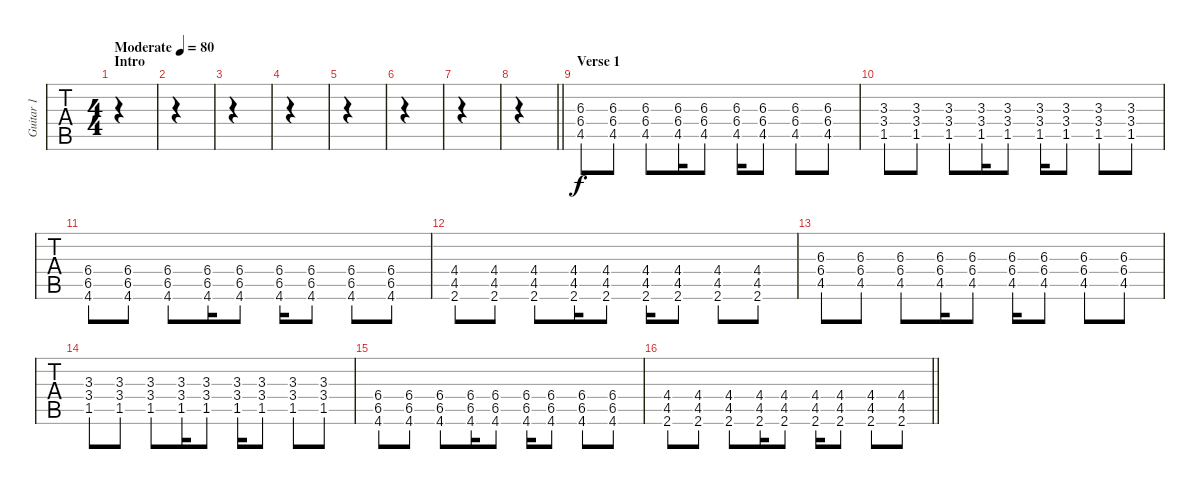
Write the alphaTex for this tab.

\track ("Guitar 1" "Guitar 1") {instrument acousticguitarnylon}
\staff {tabs}
\tuning (E4 B3 G3 D3 A2 E2) {hide}
\ts (4 4)
\section ("" "Intro")
\tempo (80 "Moderate")
\clef g2
\ks c
|
|
|
|
|
|
|
\barLineRight lightlight
|
\section ("" "Verse 1")
(6.3 6.4 4.5).8 (6.3 6.4 4.5).8 (6.3 6.4 4.5).8 (6.3 6.4 4.5).16 (6.3 6.4 4.5).8 (6.3 6.4 4.5).16 (6.3 6.4 4.5).8 (6.3 6.4 4.5).8 (6.3 6.4 4.5).8 |
(3.3 3.4 1.5).8 (3.3 3.4 1.5).8 (3.3 3.4 1.5).8 (3.3 3.4 1.5).16 (3.3 3.4 1.5).8 (3.3 3.4 1.5).16 (3.3 3.4 1.5).8 (3.3 3.4 1.5).8 (3.3 3.4 1.5).8 |
(6.4 6.5 4.6).8 (6.4 6.5 4.6).8 (6.4 6.5 4.6).8 (6.4 6.5 4.6).16 (6.4 6.5 4.6).8 (6.4 6.5 4.6).16 (6.4 6.5 4.6).8 (6.4 6.5 4.6).8 (6.4 6.5 4.6).8 |
(4.4 4.5 2.6).8 (4.4 4.5 2.6).8 (4.4 4.5 2.6).8 (4.4 4.5 2.6).16 (4.4 4.5 2.6).8 (4.4 4.5 2.6).16 (4.4 4.5 2.6).8 (4.4 4.5 2.6).8 (4.4 4.5 2.6).8 |
(6.3 6.4 4.5).8 (6.3 6.4 4.5).8 (6.3 6.4 4.5).8 (6.3 6.4 4.5).16 (6.3 6.4 4.5).8 (6.3 6.4 4.5).16 (6.3 6.4 4.5).8 (6.3 6.4 4.5).8 (6.3 6.4 4.5).8 |
(3.3 3.4 1.5).8 (3.3 3.4 1.5).8 (3.3 3.4 1.5).8 (3.3 3.4 1.5).16 (3.3 3.4 1.5).8 (3.3 3.4 1.5).16 (3.3 3.4 1.5).8 (3.3 3.4 1.5).8 (3.3 3.4 1.5).8 |
(6.4 6.5 4.6).8 (6.4 6.5 4.6).8 (6.4 6.5 4.6).8 (6.4 6.5 4.6).16 (6.4 6.5 4.6).8 (6.4 6.5 4.6).16 (6.4 6.5 4.6).8 (6.4 6.5 4.6).8 (6.4 6.5 4.6).8 |
\barLineRight lightlight
(4.4 4.5 2.6).8 (4.4 4.5 2.6).8 (4.4 4.5 2.6).8 (4.4 4.5 2.6).16 (4.4 4.5 2.6).8 (4.4 4.5 2.6).16 (4.4 4.5 2.6).8 (4.4 4.5 2.6).8 (4.4 4.5 2.6).8
